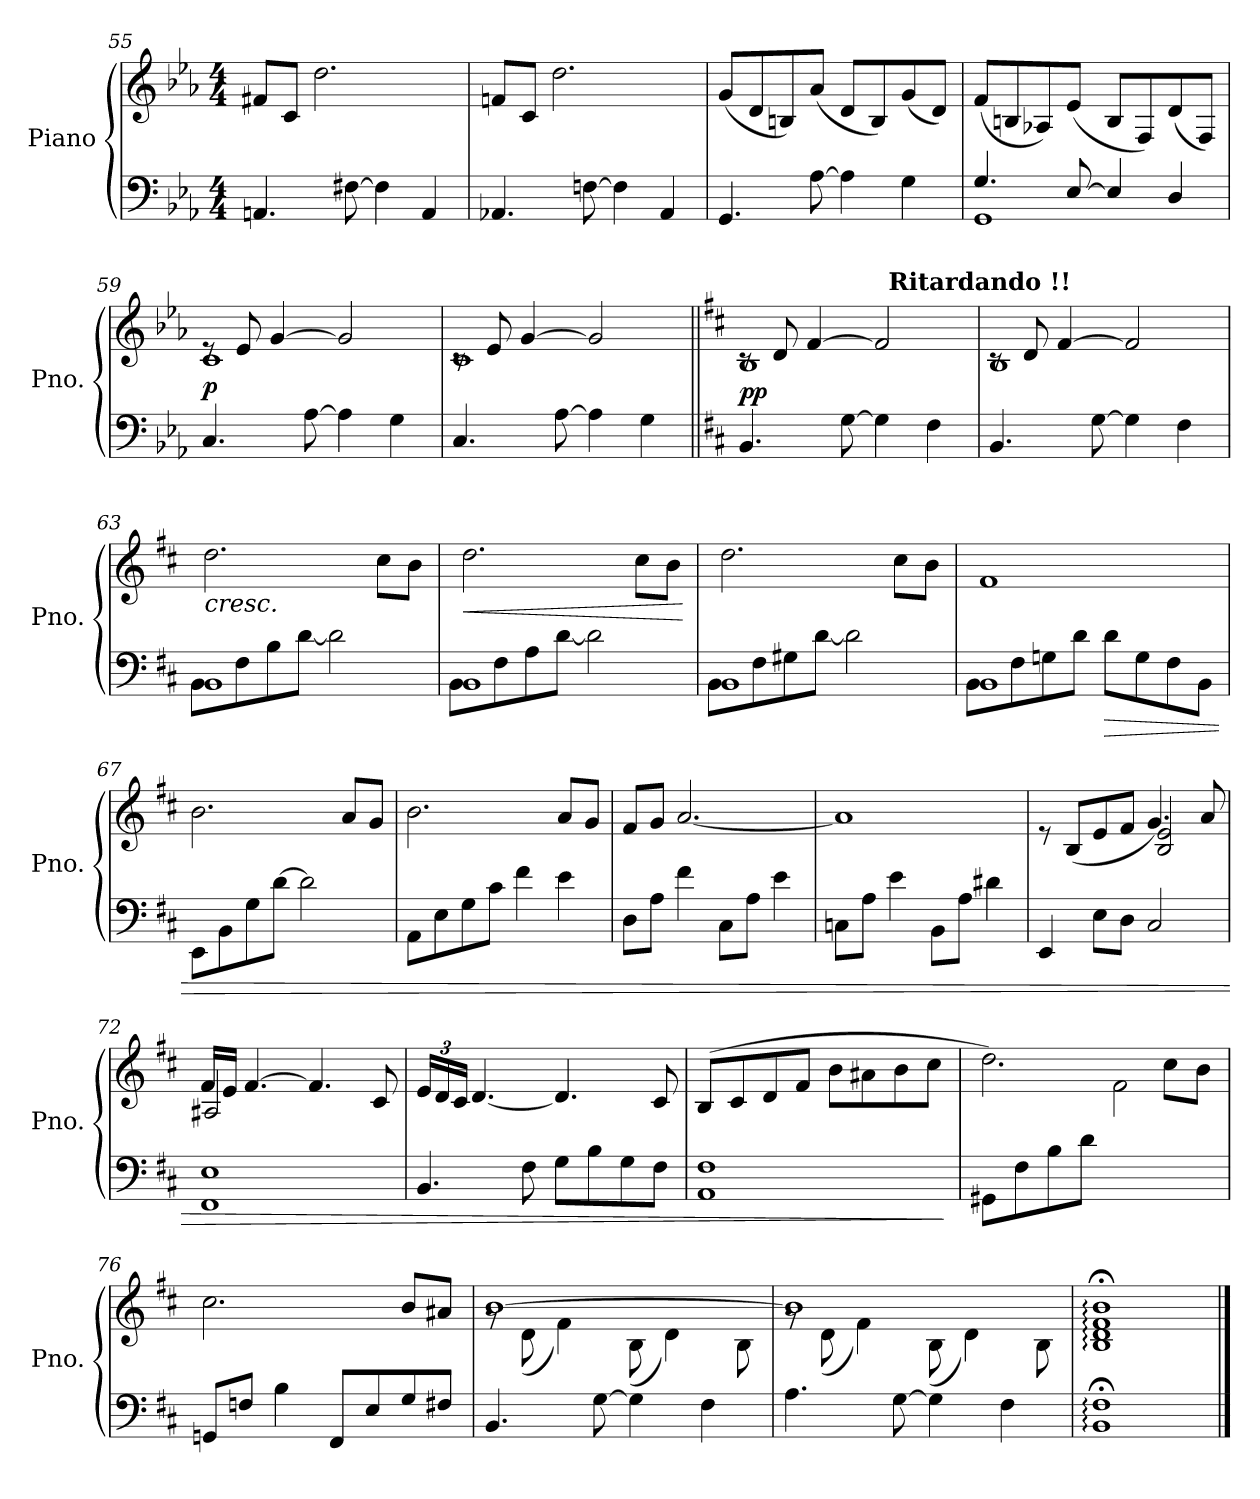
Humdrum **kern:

**kern	**kern	**dynam
*part1	*part1	*part1
*staff2	*staff1	*staff1/2
*I"Piano	*	*
*I'Pno.	*	*
*clefF4	*clefG2	*
*k[b-e-a-]	*k[b-e-a-]	*
*M4/4	*M4/4	*
=55	=55	=55
4.AAn/	8f#X/L	.
.	8c/J	.
.	2.dd\	.
[8F#X\	.	.
4F#\]	.	.
4AA/	.	.
=56	=56	=56
4.AA-X/	8fn/L	.
.	8c/J	.
.	2.dd\	.
[8Fn\	.	.
4F\]	.	.
4AA-/	.	.
=57	=57	=57
4.GG/	(8g/L	.
.	8d/	.
.	8Bn/)	.
[8A-\	(8a-/J	.
4A-\]	8d/L	.
.	8B/)	.
4G\	(8g/	.
.	8d/J)	.
=58	=58	=58
*^	*	*
4.G/	1GG	(8f/L	.
.	.	8Bn/	.
.	.	8A-X/)	.
[8E-/	.	(8e-/J	.
4E-/]	.	8B/L	.
.	.	8F/)	.
4D/	.	(8d/	.
.	.	8F/J)	.
*v	*v	*	*
!!LO:LB:g=z
=59	=59	=59
*	*^	*
!	!	!	!LO:DY:a=2
4.C/	8re	1c	p
.	8e-/	.	.
.	[4g/	.	.
[8A-\	.	.	.
4A-\]	2g/]	.	.
4G\	.	.	.
=60	=60	=60	=60
4.C/	8rc	1c	.
.	8e-/	.	.
.	[4g/	.	.
[8A-\	.	.	.
4A-\]	2g/]	.	.
4G\	.	.	.
=61||	=61||	=61||	=61||
*k[f#c#]	*k[f#c#]	*	*
!	!	!	!LO:DY:a=2
4.BB/	8rc	1B	pp
.	8d/	.	.
.	[4f#/	.	.
[8G\	.	.	.
4G\]	2f#/]	.	.
4F#\	.	.	.
!!LO:REH:place=s1:b:enc=none:fs=10:t=Ritardando	!!
=62	=62	=62	=62
4.BB/	8rc	1B	.
.	8d/	.	.
.	[4f#/	.	.
[8G\	.	.	.
4G\]	2f#/]	.	.
4F#\	.	.	.
*	*v	*v	*
=63	=63	=63
*^	*	*
!	!	!	!LO:HP:b
1BB	8BB\L	2.dd\	<
.	8F#\	.	.
.	8B\	.	.
.	[8d\J	.	.
.	2d\]	.	.
.	.	8cc#\L	.
.	.	8b\J	.
!!LO:LB:g=z
=64	=64	=64	=64
!	!	!	!LO:HP:b
1BB	8BB\L	2.dd\	<
.	8F#\	.	.
.	8A\	.	.
.	[8d\J	.	.
.	2d\]	.	.
.	.	8cc#\L	.
.	.	8b\J	.
*v	*v	*	*
.	.	[
=65	=65	=65
*^	*	*
1BB	8BB\L	2.dd\	.
.	8F#\	.	.
.	8G#X\	.	.
.	[8d\J	.	.
.	2d\]	.	.
.	.	8cc#\L	.
.	.	8b\J	.
=66	=66	=66	=66
1BB	8BB\L	1f#	.
.	8F#\	.	.
.	8Gn\	.	.
.	8d\J	.	.
!	!	!	!LO:HP:b=2
.	8d\L	.	>
.	8G\	.	.
.	8F#\	.	.
.	8BB\J	.	.
*v	*v	*	*
.	.	[
=67	=67	=67
8EE\L	2.b\	.
8BB\	.	.
8G\	.	.
[8d\J	.	.
2d\]	.	.
.	8a/L	.
.	8g/J	.
=68	=68	=68
8AA\L	2.b\	.
8E\	.	.
8G\	.	.
8c#\J	.	.
4f#\	.	.
4e\	8a/L	.
.	8g/J	.
!!LO:LB:g=z
=69	=69	=69
8D\L	8f#/L	.
8A\J	8g/J	.
4f#\	[2.a/	.
8C#\L	.	.
8A\J	.	.
4e\	.	.
=70	=70	=70
8Cn\L	1a]	.
8A\J	.	.
4e\	.	.
8BB\L	.	.
8A\J	.	.
4d#X\	.	.
=71	=71	=71
*	*^	*
4EE/	8re	2ryy	.
.	(8B/L	.	.
8E\L	8e/	.	.
8D\J	8f#/J	.	.
2C#/	4.g/)	2B/ 2e/	.
.	8a/	.	.
=72	=72	=72	=72
1FF# 1E	16f#/LL	2A#X/	.
.	16e/JJ	.	.
.	[4.f#/	.	.
.	4.f#/]	2ryy	.
.	8c#/	.	.
*	*v	*v	*
=73	=73	=73
*	*Xbrackettup	*
4.BB/	24e/LL	.
.	24d/	.
.	24c#/JJ	.
.	[4.d/	.
8F#\	.	.
8G\L	4.d/]	.
8B\	.	.
8G\	.	.
8F#\J	8c#/	.
!!LO:LB:g=z
=74	=74	=74
1AA 1F#	(8B/L	.
.	8c#/	.
.	8d/	.
.	8f#/J	.
.	8b\L	.
.	8a#X\	.
.	8b\	.
.	8cc#\J	.
.	.	]
=75	=75	=75
*	*^	*
(8GG#X\L	2.dd\)	2ryy	.
8F#\	.	.	.
8B\	.	.	.
8d\J	.	.	.
2ryy	.	2f#\)	.
.	8cc#\L	.	.
.	8b\J	.	.
*	*v	*v	*
=76	=76	=76
8GGn/L	2.cc#\	.
8Fn/J	.	.
4B\	.	.
8FF#/L	.	.
8E/	.	.
8G/	8b/L	.
8F#Xi/J	8a#X/J	.
=77	=77	=77
*	*^	*
4.BB/	[1b	8rg	.
.	.	(8d\	.
.	.	4f#\)	.
[8G\	.	.	.
4G\]	.	(8B\	.
.	.	4d\)	.
4F#\	.	.	.
.	.	8B\	.
=78	=78	=78	=78
4.A\	1b]	8rg	.
.	.	(8d\	.
.	.	4f#\)	.
[8G\	.	.	.
4G\]	.	(8B\	.
.	.	4d\)	.
4F#\	.	.	.
.	.	8B\	.
*	*v	*v	*
=79	=79	=79
1BB;: 1F#;:	1B;<: 1d;<: 1f#;<: 1b;<:	.
==	==	==
*-	*-	*-
